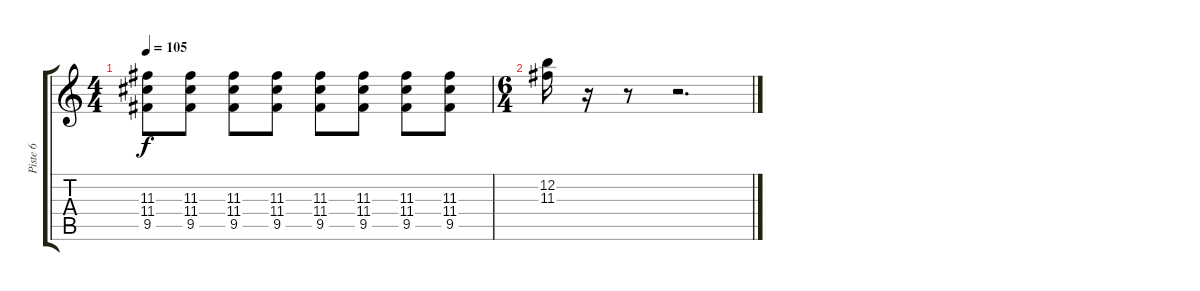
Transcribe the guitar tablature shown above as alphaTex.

\track ("Piste 6" "Piste 6") {instrument synthbass1}
\staff {score tabs}
\tuning (E4 B3 G3 D3 A2 E2) {hide}
\ts (4 4)
\tempo 105
\clef g2
\ks c
(11.3 11.4 9.5).8{dy f} (11.3 11.4 9.5).8 (11.3 11.4 9.5).8 (11.3 11.4 9.5).8 (11.3 11.4 9.5).8 (11.3 11.4 9.5).8 (11.3 11.4 9.5).8 (11.3 11.4 9.5).8 |
\ts (6 4)
(12.2 11.3).16 r.16 r.8 r.2{d}
